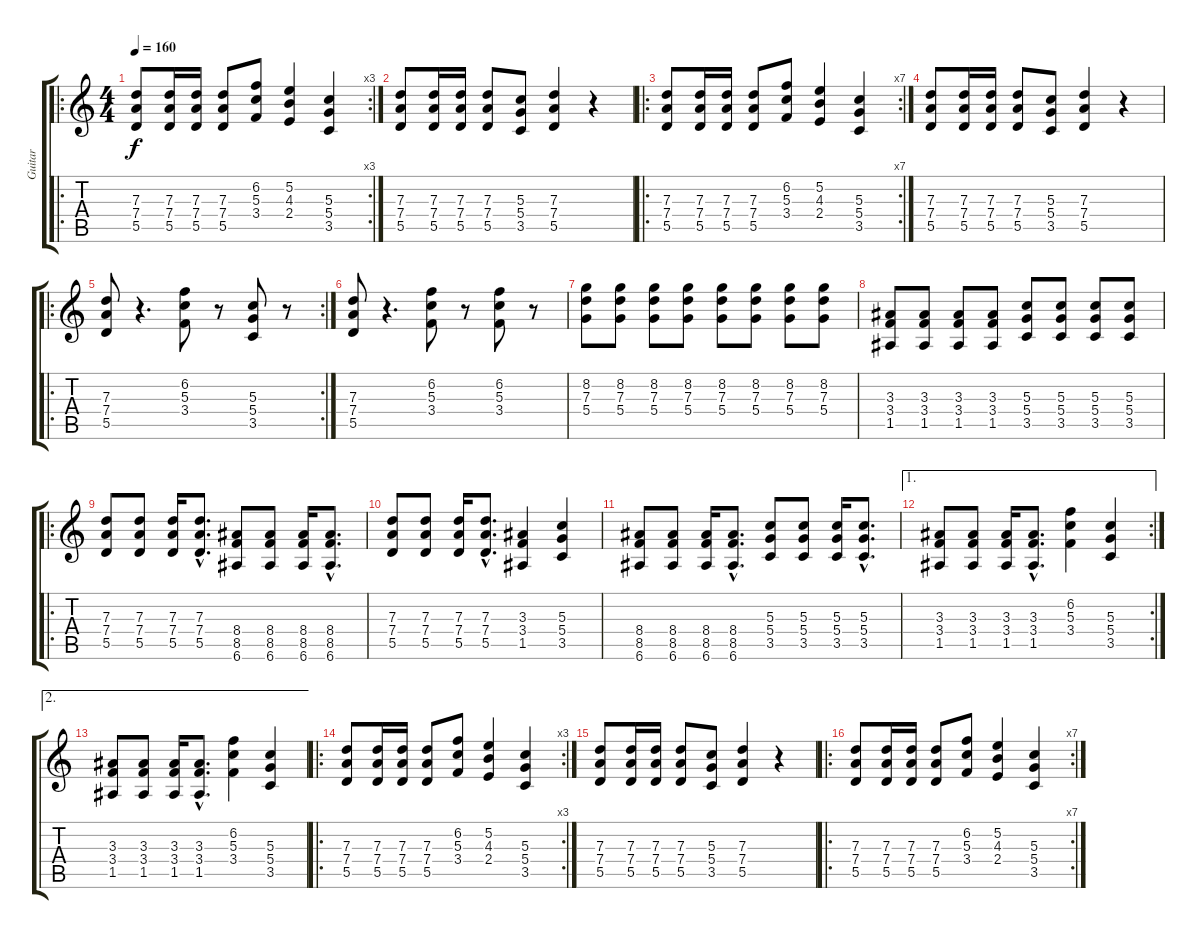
\track ("Guitar" "Guitar") {instrument distortionguitar}
\staff {score tabs}
\tuning (E4 B3 G3 D3 A2 E2) {hide}
\ro
\rc 3
\ts (4 4)
\tempo 160
\clef g2
\ks c
(7.3 7.4 5.5).8{dy f instrument distortionguitar} (7.3 7.4 5.5).16 (7.3 7.4 5.5).16 (7.3 7.4 5.5).8 (6.2 5.3 3.4).8 (5.2 4.3 2.4).4 (5.3 5.4 3.5).4 |
(7.3 7.4 5.5).8 (7.3 7.4 5.5).16 (7.3 7.4 5.5).16 (7.3 7.4 5.5).8 (5.3 5.4 3.5).8 (7.3 7.4 5.5).4 r.4 |
\ro
\rc 7
(7.3 7.4 5.5).8 (7.3 7.4 5.5).16 (7.3 7.4 5.5).16 (7.3 7.4 5.5).8 (6.2 5.3 3.4).8 (5.2 4.3 2.4).4 (5.3 5.4 3.5).4 |
(7.3 7.4 5.5).8 (7.3 7.4 5.5).16 (7.3 7.4 5.5).16 (7.3 7.4 5.5).8 (5.3 5.4 3.5).8 (7.3 7.4 5.5).4 r.4 |
\ro
\rc 2
(7.3 7.4 5.5).8 r.4{d} (6.2 5.3 3.4).8 r.8 (5.3 5.4 3.5).8 r.8 |
(7.3 7.4 5.5).8 r.4{d} (6.2 5.3 3.4).8 r.8 (6.2 5.3 3.4).8 r.8 |
(8.2 7.3 5.4).8 (8.2 7.3 5.4).8 (8.2 7.3 5.4).8 (8.2 7.3 5.4).8 (8.2 7.3 5.4).8 (8.2 7.3 5.4).8 (8.2 7.3 5.4).8 (8.2 7.3 5.4).8 |
(3.3 3.4 1.5).8 (3.3 3.4 1.5).8 (3.3 3.4 1.5).8 (3.3 3.4 1.5).8 (5.3 5.4 3.5).8 (5.3 5.4 3.5).8 (5.3 5.4 3.5).8 (5.3 5.4 3.5).8 |
\ro
(7.3 7.4 5.5).8 (7.3 7.4 5.5).8 (7.3 7.4 5.5).16 (7.3{hac} 7.4{hac} 5.5{hac}).8{d} (8.4 8.5 6.6).8 (8.4 8.5 6.6).8 (8.4 8.5 6.6).16 (8.4{hac} 8.5{hac} 6.6{hac}).8{d} |
(7.3 7.4 5.5).8 (7.3 7.4 5.5).8 (7.3 7.4 5.5).16 (7.3{hac} 7.4{hac} 5.5{hac}).8{d} (3.3 3.4 1.5).4 (5.3 5.4 3.5).4 |
(8.4 8.5 6.6).8 (8.4 8.5 6.6).8 (8.4 8.5 6.6).16 (8.4{hac} 8.5{hac} 6.6{hac}).8{d} (5.3 5.4 3.5).8 (5.3 5.4 3.5).8 (5.3 5.4 3.5).16 (5.3{hac} 5.4{hac} 3.5{hac}).8{d} |
\ae 1
\rc 2
(3.3 3.4 1.5).8 (3.3 3.4 1.5).8 (3.3 3.4 1.5).16 (3.3{hac} 3.4{hac} 1.5{hac}).8{d} (6.2 5.3 3.4).4 (5.3 5.4 3.5).4 |
\ae 2
(3.3 3.4 1.5).8 (3.3 3.4 1.5).8 (3.3 3.4 1.5).16 (3.3{hac} 3.4{hac} 1.5{hac}).8{d} (6.2 5.3 3.4).4 (5.3 5.4 3.5).4 |
\ro
\rc 3
(7.3 7.4 5.5).8 (7.3 7.4 5.5).16 (7.3 7.4 5.5).16 (7.3 7.4 5.5).8 (6.2 5.3 3.4).8 (5.2 4.3 2.4).4 (5.3 5.4 3.5).4 |
(7.3 7.4 5.5).8 (7.3 7.4 5.5).16 (7.3 7.4 5.5).16 (7.3 7.4 5.5).8 (5.3 5.4 3.5).8 (7.3 7.4 5.5).4 r.4 |
\ro
\rc 7
(7.3 7.4 5.5).8 (7.3 7.4 5.5).16 (7.3 7.4 5.5).16 (7.3 7.4 5.5).8 (6.2 5.3 3.4).8 (5.2 4.3 2.4).4 (5.3 5.4 3.5).4
